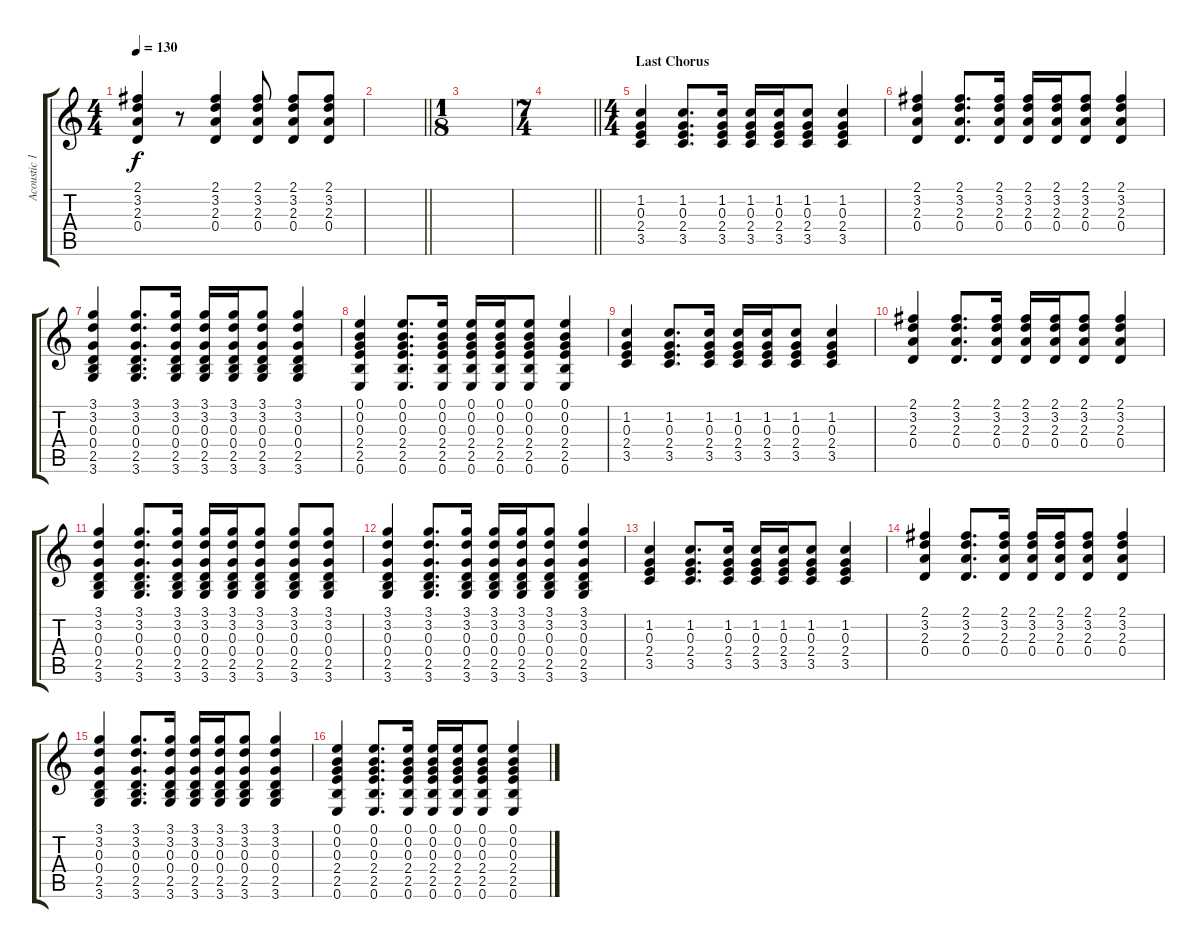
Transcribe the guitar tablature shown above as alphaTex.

\track ("Acoustic 1" "Acoustic 1") {instrument acousticguitarsteel}
\staff {score tabs}
\tuning (E4 B3 G3 D3 A2 E2) {hide}
\ts (4 4)
\tempo 130
\clef g2
\ks c
(2.1 3.2 2.3 0.4).4{dy f} r.8 (2.1 3.2 2.3 0.4).4 (2.1 3.2 2.3 0.4).8 (2.1 3.2 2.3 0.4).8 (2.1 3.2 2.3 0.4).8 |
\barLineRight lightlight
|
\ts (1 8)
|
\ts (7 4)
\barLineRight lightlight
|
\ts (4 4)
\section ("" "Last Chorus")
(1.2 0.3 2.4 3.5).4 (1.2 0.3 2.4 3.5).8{d} (1.2 0.3 2.4 3.5).16 (1.2 0.3 2.4 3.5).16 (1.2 0.3 2.4 3.5).16 (1.2 0.3 2.4 3.5).8 (1.2 0.3 2.4 3.5).4 |
(2.1 3.2 2.3 0.4).4 (2.1 3.2 2.3 0.4).8{d} (2.1 3.2 2.3 0.4).16 (2.1 3.2 2.3 0.4).16 (2.1 3.2 2.3 0.4).16 (2.1 3.2 2.3 0.4).8 (2.1 3.2 2.3 0.4).4 |
(3.1 3.2 0.3 0.4 2.5 3.6).4 (3.1 3.2 0.3 0.4 2.5 3.6).8{d} (3.1 3.2 0.3 0.4 2.5 3.6).16 (3.1 3.2 0.3 0.4 2.5 3.6).16 (3.1 3.2 0.3 0.4 2.5 3.6).16 (3.1 3.2 0.3 0.4 2.5 3.6).8 (3.1 3.2 0.3 0.4 2.5 3.6).4 |
(0.1 0.2 0.3 2.4 2.5 0.6).4 (0.1 0.2 0.3 2.4 2.5 0.6).8{d} (0.1 0.2 0.3 2.4 2.5 0.6).16 (0.1 0.2 0.3 2.4 2.5 0.6).16 (0.1 0.2 0.3 2.4 2.5 0.6).16 (0.1 0.2 0.3 2.4 2.5 0.6).8 (0.1 0.2 0.3 2.4 2.5 0.6).4 |
(1.2 0.3 2.4 3.5).4 (1.2 0.3 2.4 3.5).8{d} (1.2 0.3 2.4 3.5).16 (1.2 0.3 2.4 3.5).16 (1.2 0.3 2.4 3.5).16 (1.2 0.3 2.4 3.5).8 (1.2 0.3 2.4 3.5).4 |
(2.1 3.2 2.3 0.4).4 (2.1 3.2 2.3 0.4).8{d} (2.1 3.2 2.3 0.4).16 (2.1 3.2 2.3 0.4).16 (2.1 3.2 2.3 0.4).16 (2.1 3.2 2.3 0.4).8 (2.1 3.2 2.3 0.4).4 |
(3.1 3.2 0.3 0.4 2.5 3.6).4 (3.1 3.2 0.3 0.4 2.5 3.6).8{d} (3.1 3.2 0.3 0.4 2.5 3.6).16 (3.1 3.2 0.3 0.4 2.5 3.6).16 (3.1 3.2 0.3 0.4 2.5 3.6).16 (3.1 3.2 0.3 0.4 2.5 3.6).8 (3.1 3.2 0.3 0.4 2.5 3.6).8 (3.1 3.2 0.3 0.4 2.5 3.6).8 |
(3.1 3.2 0.3 0.4 2.5 3.6).4 (3.1 3.2 0.3 0.4 2.5 3.6).8{d} (3.1 3.2 0.3 0.4 2.5 3.6).16 (3.1 3.2 0.3 0.4 2.5 3.6).16 (3.1 3.2 0.3 0.4 2.5 3.6).16 (3.1 3.2 0.3 0.4 2.5 3.6).8 (3.1 3.2 0.3 0.4 2.5 3.6).4 |
(1.2 0.3 2.4 3.5).4 (1.2 0.3 2.4 3.5).8{d} (1.2 0.3 2.4 3.5).16 (1.2 0.3 2.4 3.5).16 (1.2 0.3 2.4 3.5).16 (1.2 0.3 2.4 3.5).8 (1.2 0.3 2.4 3.5).4 |
(2.1 3.2 2.3 0.4).4 (2.1 3.2 2.3 0.4).8{d} (2.1 3.2 2.3 0.4).16 (2.1 3.2 2.3 0.4).16 (2.1 3.2 2.3 0.4).16 (2.1 3.2 2.3 0.4).8 (2.1 3.2 2.3 0.4).4 |
(3.1 3.2 0.3 0.4 2.5 3.6).4 (3.1 3.2 0.3 0.4 2.5 3.6).8{d} (3.1 3.2 0.3 0.4 2.5 3.6).16 (3.1 3.2 0.3 0.4 2.5 3.6).16 (3.1 3.2 0.3 0.4 2.5 3.6).16 (3.1 3.2 0.3 0.4 2.5 3.6).8 (3.1 3.2 0.3 0.4 2.5 3.6).4 |
(0.1 0.2 0.3 2.4 2.5 0.6).4 (0.1 0.2 0.3 2.4 2.5 0.6).8{d} (0.1 0.2 0.3 2.4 2.5 0.6).16 (0.1 0.2 0.3 2.4 2.5 0.6).16 (0.1 0.2 0.3 2.4 2.5 0.6).16 (0.1 0.2 0.3 2.4 2.5 0.6).8 (0.1 0.2 0.3 2.4 2.5 0.6).4
